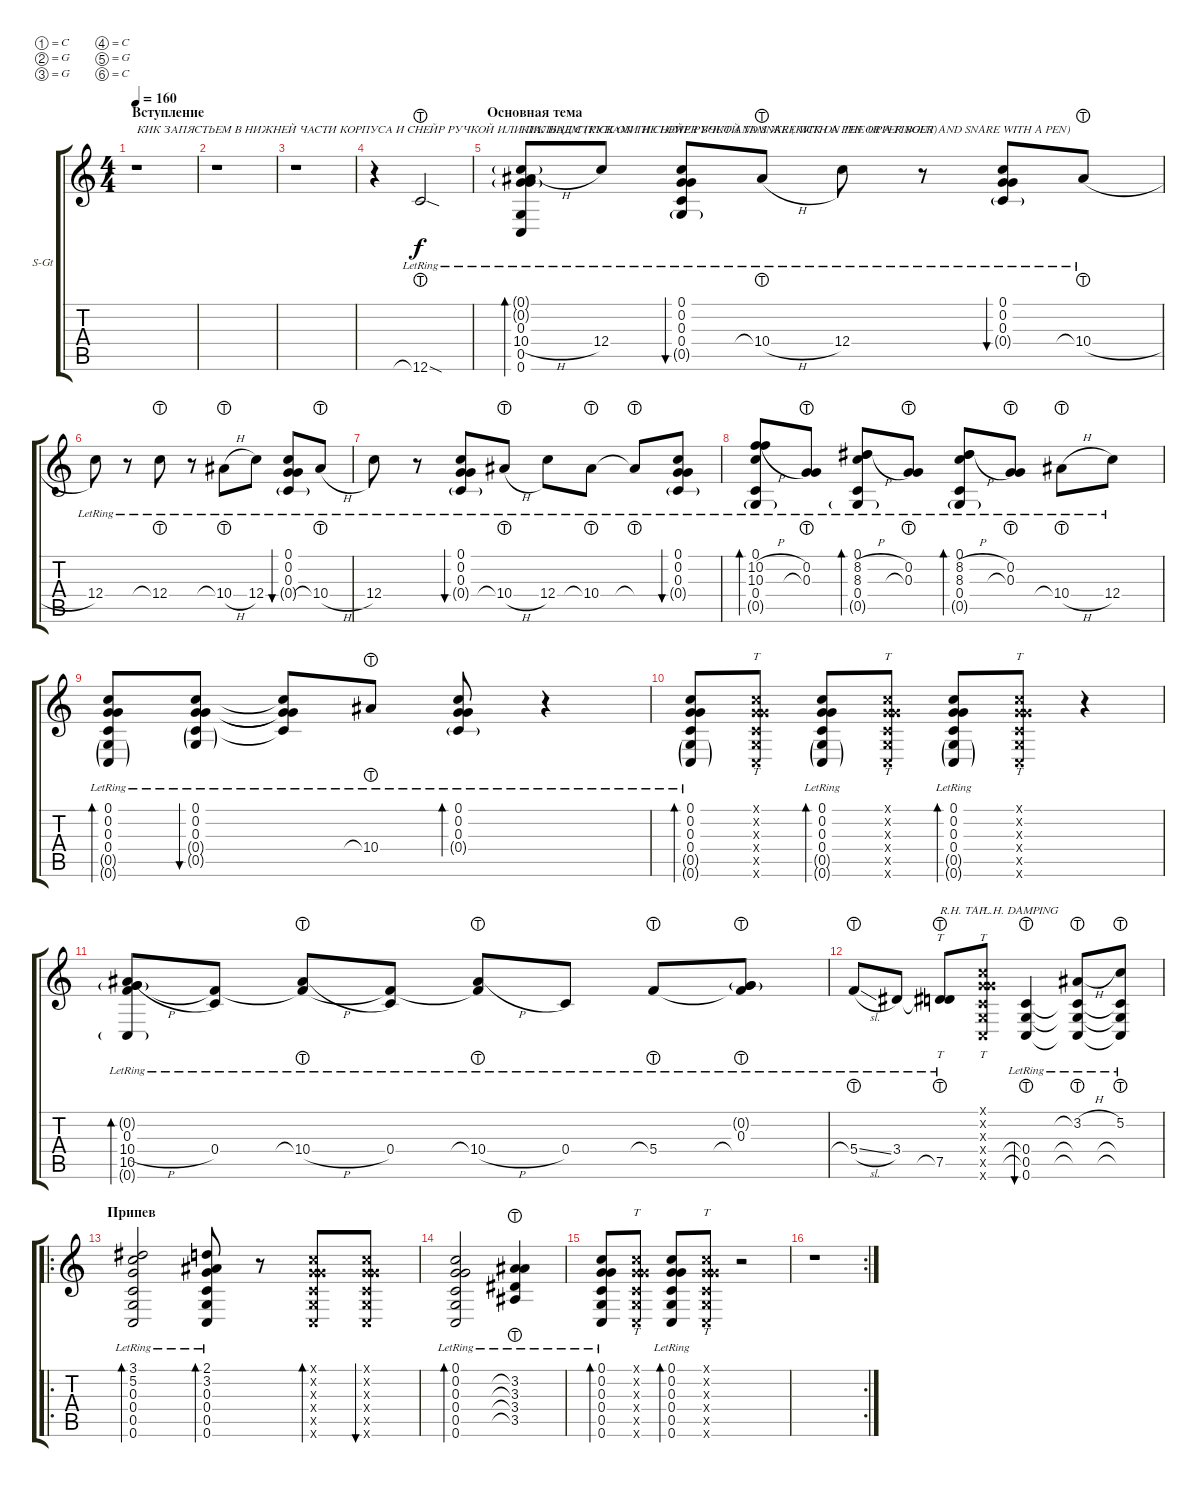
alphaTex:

\defaultSystemsLayout 4
\bracketExtendMode groupsimilarinstruments
\firstSystemTrackNameOrientation horizontal
\otherSystemsTrackNameOrientation horizontal
\track ("Steel Guitar" "S-Gt") {instrument acousticguitarsteel}
\staff {score tabs}
\tuning (C4 G3 G3 C3 G2 C2)
\ts (4 4)
\section ("" "Вступление")
\tempo 160
\clef g2
\ks c
r.1{txt "КИК ЗАПЯСТЬЕМ В НИЖНЕЙ ЧАСТИ КОРПУСА И СНЕЙР РУЧКОЙ ИЛИ ПАЛЬЦЕМ (KICK ON THE LOWER BOUT AND SNARE WITH A PEN OR A FINGER)" dy f instrument acousticguitarsteel} |
r.1 |
r.1 |
r.4 12.6{sod lht lr}.2 |
\section ("" "Основная тема")
(0.6{lr} 0.5{lr} 10.4{h lr} 0.3{lr} 0.2{g lr} 0.1{g lr}).8{bd 30 txt "КИК НАД СТРУНАМИ И СНЕЙР РУЧКОЙ ТАМ ЖЕ (KICK ON THE UPPER BOUT AND SNARE WITH A PEN)"} 12.4{lr}.8 (0.1{lr} 0.2{lr} 0.3{lr} 0.4{lr} 0.5{g lr}).8{bu 30} 10.4{h lht lr}.8 12.4{lr}.8 r.8 (0.1{lr} 0.2{lr} 0.3{lr} 0.4{g lr}).8{bu 30} 10.4{h lht lr}.8 |
12.4{lr}.8 r.8 12.4{lht lr}.8 r.8 10.4{h lht lr}.8 12.4{lr}.8 (0.1{lr} 0.2{lr} 0.3{lr} 0.4{g lr}).8{bu 30} 10.4{h lht lr}.8 |
12.4{lr}.8 r.8 (0.1{lr} 0.2{lr} 0.4{g lr} 0.3{lr}).8{bu 30} 10.4{h lht lr}.8 12.4{lr}.8 10.4{lht lr}.8 10.4{lht lr t}.8 (0.2{lr} 0.1{lr} 0.4{g lr} 0.3{lr}).8{bu 30} |
(10.2{h lr} 10.3{lr} 0.1{lr} 0.4{lr} 0.5{g lr}).8{bd 30} (0.2{lr} 0.3{lht lr}).8 (8.2{h lr} 8.3{lr} 0.1{lr} 0.4{lr} 0.5{g lr}).8{bd 30} (0.2{lr} 0.3{lht lr}).8 (8.2{h lr} 8.3{lr} 0.1{lr} 0.4{lr} 0.5{g lr}).8{bd 30} (0.2{lr} 0.3{lht lr}).8 10.4{h lht lr}.8 12.4{lr}.8 |
(0.6{g lr} 0.5{g lr} 0.4{lr} 0.3{lr} 0.2{lr} 0.1{lr}).8{bd 30} (0.1{lr} 0.2{lr} 0.4{g lr} 0.3{lr} 0.5{g lr}).8{bu 30} (0.1{lr t} 0.2{lr t} 0.3{lr t} 0.4{lr t}).8 10.4{lht lr}.8 (0.1{lr} 0.3{lr} 0.2{lr} 0.4{g lr}).8{bd 30} r.4 |
(0.6{g lr} 0.5{g lr} 0.4{lr} 0.3{lr} 0.2{lr} 0.1{lr}).8{bd 30} (0.1{x} 0.2{x} 0.3{x} 0.4{x} 0.5{x} 0.6{x}).8{tt} (0.6{g lr} 0.5{g lr} 0.4{lr} 0.3{lr} 0.2{lr} 0.1{lr}).8{bd 30} (0.1{x} 0.2{x} 0.3{x} 0.4{x} 0.5{x} 0.6{x}).8{tt} (0.6{g lr} 0.5{g lr} 0.4{lr} 0.3{lr} 0.2{lr} 0.1{lr}).8{bd 30} (0.1{x} 0.2{x} 0.3{x} 0.4{x} 0.5{x} 0.6{x}).8{tt} r.4 |
(10.5{lr} 10.4{h lr} 0.3{lr} 0.2{g lr} 0.6{g lr}).8{bd 30} (0.4{lr} 10.5{lr t}).8 (10.5{lr t} 10.4{h lht lr}).8 (0.4{lr} 10.5{lr t}).8 (10.5{lr t} 10.4{h lht lr}).8 0.4{lr}.8 5.4{lht lr}.8 (0.3{lr} 5.4{lht lr t} 0.2{g lr}).8 |
5.4{sl lht lr}.8 3.4{lr}.8 (7.5{lht lr} 3.4{lr t}).8{tt txt "R.H. TAP"} (0.2{x} 0.1{x} 0.3{x} 0.4{x} 0.5{x} 0.6{x}).8{tt txt "L.H. DAMPING"} (0.6{lr} 0.5{lht lr} 0.4{lht lr}).4{bu 30} (3.2{h lht lr} 0.4{lht lr t} 0.5{lht lr t} 0.6{lr t}).8 (5.2{lr} 0.6{lr t} 0.5{lht lr t} 0.4{lht lr t}).8 |
\ro
\section ("" "Припев")
(0.5{lr} 0.4{lr} 0.6{lr} 0.3{lr} 5.2{lr} 3.1{lr}).2{bd 30} (0.6{lr} 0.5{lr} 0.4{lr} 0.3{lr} 3.2{lr} 2.1{lr}).8{bd 30} r.8 (0.6{x} 0.5{x} 0.4{x} 0.3{x} 0.2{x} 0.1{x}).8{bd 30} (0.6{x} 0.5{x} 0.4{x} 0.2{x} 0.1{x} 0.3{x}).8{bu 30} |
(0.6{lr} 0.5{lr} 0.4{lr} 0.3{lr} 0.2{lr} 0.1{lr}).2{bd 30} (3.5{lht lr} 3.4{lht lr} 3.3{lht lr} 3.2{lht lr}).4 |
(0.6{lr} 0.5{lr} 0.4{lr} 0.3{lr} 0.2{lr} 0.1{lr}).8{bd 30} (0.6{x} 0.5{x} 0.4{x} 0.3{x} 0.2{x} 0.1{x}).8{tt} (0.5{lr} 0.6{lr} 0.4{lr} 0.3{lr} 0.2{lr} 0.1{lr}).8{bd 30} (0.1{x} 0.2{x} 0.3{x} 0.6{x} 0.5{x} 0.4{x}).8{tt} r.2 |
\rc 2
r.1
